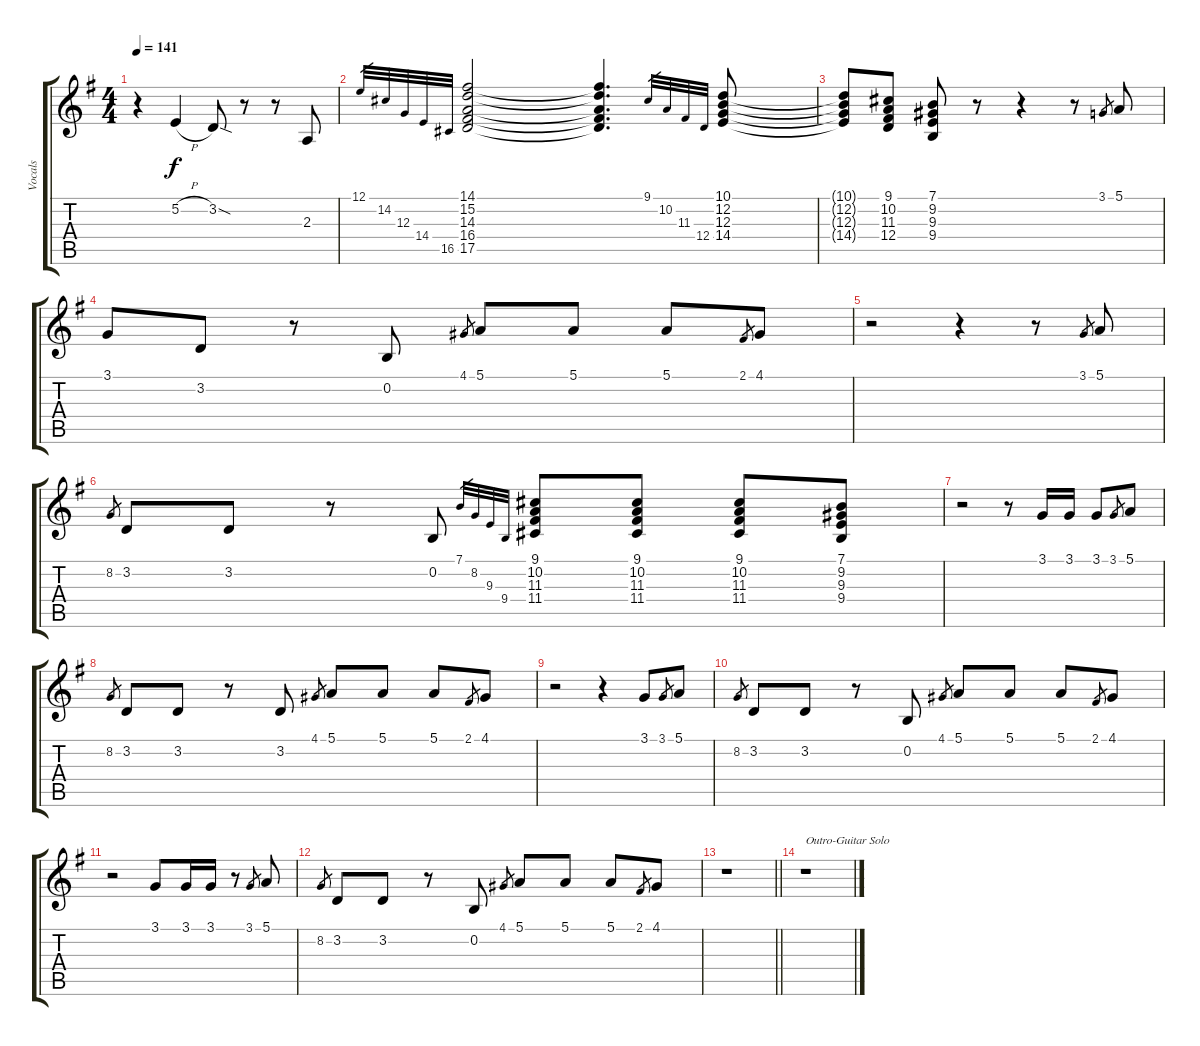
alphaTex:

\track ("Vocals" "Vocals") {instrument altosax}
\staff {score tabs}
\tuning (E4 B3 G3 D3 A2 E2) {hide}
\ts (4 4)
\tempo 141
\clef g2
\ks eminor
r.4{dy f} 5.2{h}.4 3.2{sod}.8 r.8 r.8 2.3.8 |
12.1.32{gr} 14.2.32{gr} 12.3.32{gr} 14.4.32{gr} 16.5.32{gr} (14.1 15.2 14.3 16.4 17.5).2 (14.1{t} 15.2{t} 14.3{t} 16.4{t} 17.5{t}).4{d} 9.1.32{gr} 10.2.32{gr} 11.3.32{gr} 12.4.32{gr} (10.1 12.2 12.3 14.4).8 |
(10.1{t} 12.2{t} 12.3{t} 14.4{t}).8 (9.1 10.2 11.3 12.4).8 (7.1 9.2 9.3 9.4).8 r.8 r.4 r.8 3.1.8{gr} 5.1.8 |
3.1.8 3.2.8 r.8 0.2.8 4.1.8{gr} 5.1.8 5.1.8 5.1.8 2.1.8{gr} 4.1.8 |
r.2 r.4 r.8 3.1.8{gr} 5.1.8 |
8.2.8{gr} 3.2.8 3.2.8 r.8 0.2.8 7.1.32{gr} 8.2.32{gr} 9.3.32{gr} 9.4.32{gr} (9.1 10.2 11.3 11.4).8 (9.1 10.2 11.3 11.4).8 (9.1 10.2 11.3 11.4).8 (7.1 9.2 9.3 9.4).8 |
r.2 r.8 3.1.16 3.1.16 3.1.8 3.1.8{gr} 5.1.8 |
8.2.8{gr} 3.2.8 3.2.8 r.8 3.2.8 4.1.8{gr} 5.1.8 5.1.8 5.1.8 2.1.8{gr} 4.1.8 |
r.2 r.4 3.1.8 3.1.8{gr} 5.1.8 |
8.2.8{gr} 3.2.8 3.2.8 r.8 0.2.8 4.1.8{gr} 5.1.8 5.1.8 5.1.8 2.1.8{gr} 4.1.8 |
r.2 3.1.8 3.1.16 3.1.16 r.8 3.1.8{gr} 5.1.8 |
8.2.8{gr} 3.2.8 3.2.8 r.8 0.2.8 4.1.8{gr} 5.1.8 5.1.8 5.1.8 2.1.8{gr} 4.1.8 |
\barLineRight lightlight
r.1 |
r.1{txt "Outro-Guitar Solo"}
